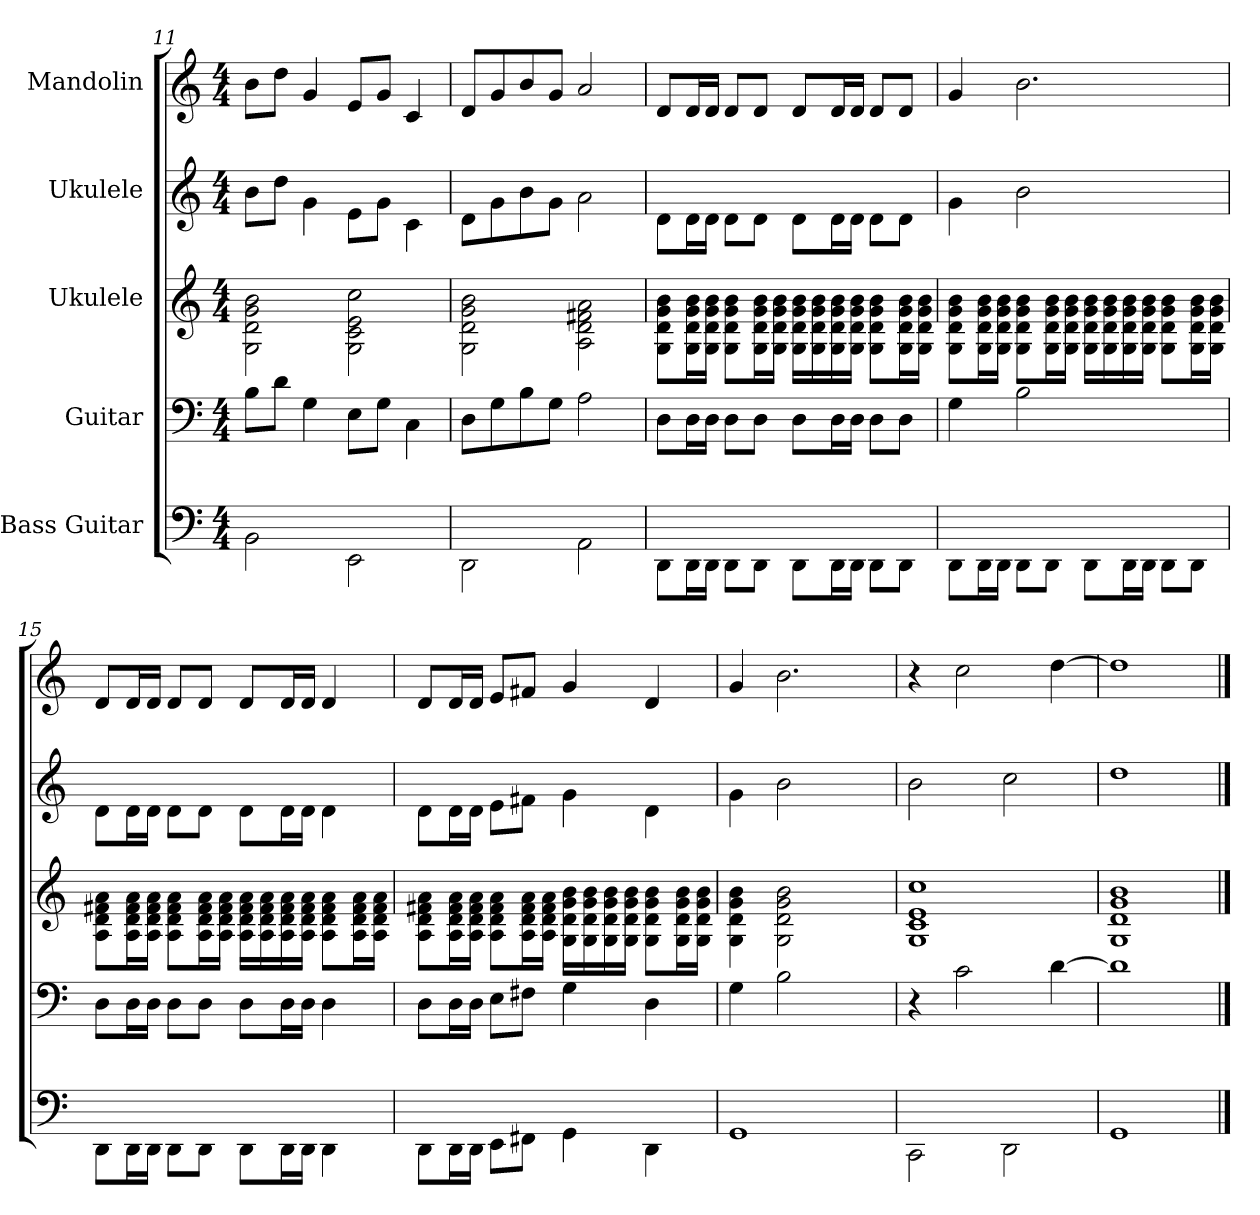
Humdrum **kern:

**kern	**kern	**kern	**kern	**kern
*part5	*part4	*part3	*part2	*part1
*staff5	*staff4	*staff3	*staff2	*staff1
*I"Bass Guitar	*I"Guitar	*I"Ukulele	*I"Ukulele	*I"Mandolin
*	*	*	*	*clefG2
*k[]	*k[]	*k[]	*k[]	*k[]
*M4/4	*M4/4	*M4/4	*M4/4	*M4/4
=11	=11	=11	=11	=11
2BB\	8B\L	2G\ 2d\ 2g\ 2b\	8b\L	8b\L
.	8d\J	.	8dd\J	8dd\J
.	4G\	.	4g\	4g/
2EE\	8E\L	2G\ 2c\ 2e\ 2cc\	8e\L	8e/L
.	8G\J	.	8g\J	8g/J
.	4C\	.	4c\	4c/
=12	=12	=12	=12	=12
2DD\	8D\L	2G\ 2d\ 2g\ 2b\	8d\L	8d/L
.	8G\	.	8g\	8g/
.	8B\	.	8b\	8b/
.	8G\J	.	8g\J	8g/J
2AA\	2A\	2A\ 2d\ 2f#\ 2a\	2a\	2a/
!!LO:PB:g=z
=13	=13	=13	=13	=13
8DD\L	8D\L	8G\ 8d\ 8g\ 8b\L	8d\L	8d/L
16DD\L	16D\L	16G\ 16d\ 16g\ 16b\L	16d\L	16d/L
16DD\JJ	16D\JJ	16G\ 16d\ 16g\ 16b\JJ	16d\JJ	16d/JJ
8DD\L	8D\L	8G\ 8d\ 8g\ 8b\L	8d\L	8d/L
8DD\J	8D\J	16G\ 16d\ 16g\ 16b\L	8d\J	8d/J
.	.	16G\ 16d\ 16g\ 16b\JJ	.	.
8DD\L	8D\L	16G\ 16d\ 16g\ 16b\LL	8d\L	8d/L
.	.	16G\ 16d\ 16g\ 16b\	.	.
16DD\L	16D\L	16G\ 16d\ 16g\ 16b\	16d\L	16d/L
16DD\JJ	16D\JJ	16G\ 16d\ 16g\ 16b\JJ	16d\JJ	16d/JJ
8DD\L	8D\L	8G\ 8d\ 8g\ 8b\L	8d\L	8d/L
8DD\J	8D\J	16G\ 16d\ 16g\ 16b\L	8d\J	8d/J
.	.	16G\ 16d\ 16g\ 16b\JJ	.	.
=14	=14	=14	=14	=14
8DD\L	4G\	8G\ 8d\ 8g\ 8b\L	4g\	4g/
16DD\L	.	16G\ 16d\ 16g\ 16b\L	.	.
16DD\JJ	.	16G\ 16d\ 16g\ 16b\JJ	.	.
8DD\L	2B\	8G\ 8d\ 8g\ 8b\L	2b\	2.b\
8DD\J	.	16G\ 16d\ 16g\ 16b\L	.	.
.	.	16G\ 16d\ 16g\ 16b\JJ	.	.
8DD\L	.	16G\ 16d\ 16g\ 16b\LL	.	.
.	.	16G\ 16d\ 16g\ 16b\	.	.
16DD\L	.	16G\ 16d\ 16g\ 16b\	.	.
16DD\JJ	.	16G\ 16d\ 16g\ 16b\JJ	.	.
8DD\L	4ryy	8G\ 8d\ 8g\ 8b\L	4ryy	.
8DD\J	.	16G\ 16d\ 16g\ 16b\L	.	.
.	.	16G\ 16d\ 16g\ 16b\JJ	.	.
=15	=15	=15	=15	=15
8DD\L	8D\L	8A\ 8d\ 8f#\ 8a\L	8d\L	8d/L
16DD\L	16D\L	16A\ 16d\ 16f#\ 16a\L	16d\L	16d/L
16DD\JJ	16D\JJ	16A\ 16d\ 16f#\ 16a\JJ	16d\JJ	16d/JJ
8DD\L	8D\L	8A\ 8d\ 8f#\ 8a\L	8d\L	8d/L
8DD\J	8D\J	16A\ 16d\ 16f#\ 16a\L	8d\J	8d/J
.	.	16A\ 16d\ 16f#\ 16a\JJ	.	.
8DD\L	8D\L	16A\ 16d\ 16f#\ 16a\LL	8d\L	8d/L
.	.	16A\ 16d\ 16f#\ 16a\	.	.
16DD\L	16D\L	16A\ 16d\ 16f#\ 16a\	16d\L	16d/L
16DD\JJ	16D\JJ	16A\ 16d\ 16f#\ 16a\JJ	16d\JJ	16d/JJ
4DD\	4D\	8A\ 8d\ 8f#\ 8a\L	4d\	4d/
.	.	16A\ 16d\ 16f#\ 16a\L	.	.
.	.	16A\ 16d\ 16f#\ 16a\JJ	.	.
=16	=16	=16	=16	=16
8DD\L	8D\L	8A\ 8d\ 8f#\ 8a\L	8d\L	8d/L
16DD\L	16D\L	16A\ 16d\ 16f#\ 16a\L	16d\L	16d/L
16DD\JJ	16D\JJ	16A\ 16d\ 16f#\ 16a\JJ	16d\JJ	16d/JJ
8EE\L	8E\L	8A\ 8d\ 8f#\ 8a\L	8e\L	8e/L
8FF#\J	8F#\J	16A\ 16d\ 16f#\ 16a\L	8f#\J	8f#X/J
.	.	16A\ 16d\ 16f#\ 16a\JJ	.	.
4GG\	4G\	16G\ 16d\ 16g\ 16b\LL	4g\	4g/
.	.	16G\ 16d\ 16g\ 16b\	.	.
.	.	16G\ 16d\ 16g\ 16b\	.	.
.	.	16G\ 16d\ 16g\ 16b\JJ	.	.
4DD\	4D\	8G\ 8d\ 8g\ 8b\L	4d\	4d/
.	.	16G\ 16d\ 16g\ 16b\L	.	.
.	.	16G\ 16d\ 16g\ 16b\JJ	.	.
!!LO:PB:g=z
=17	=17	=17	=17	=17
1GG	4G\	4G\ 4d\ 4g\ 4b\	4g\	4g/
.	2B\	2G\ 2d\ 2g\ 2b\	2b\	2.b\
.	4ryy	4ryy	4ryy	.
=18	=18	=18	=18	=18
2CC\	4r	1G 1c 1e 1cc	2b\	4r
.	2c\	.	.	2cc\
2DD\	.	.	2cc\	.
.	[4d\	.	.	[4dd\
=19	=19	=19	=19	=19
1GG	1d]	1G 1d 1g 1b	1dd	1dd]
==	==	==	==	==
*-	*-	*-	*-	*-
